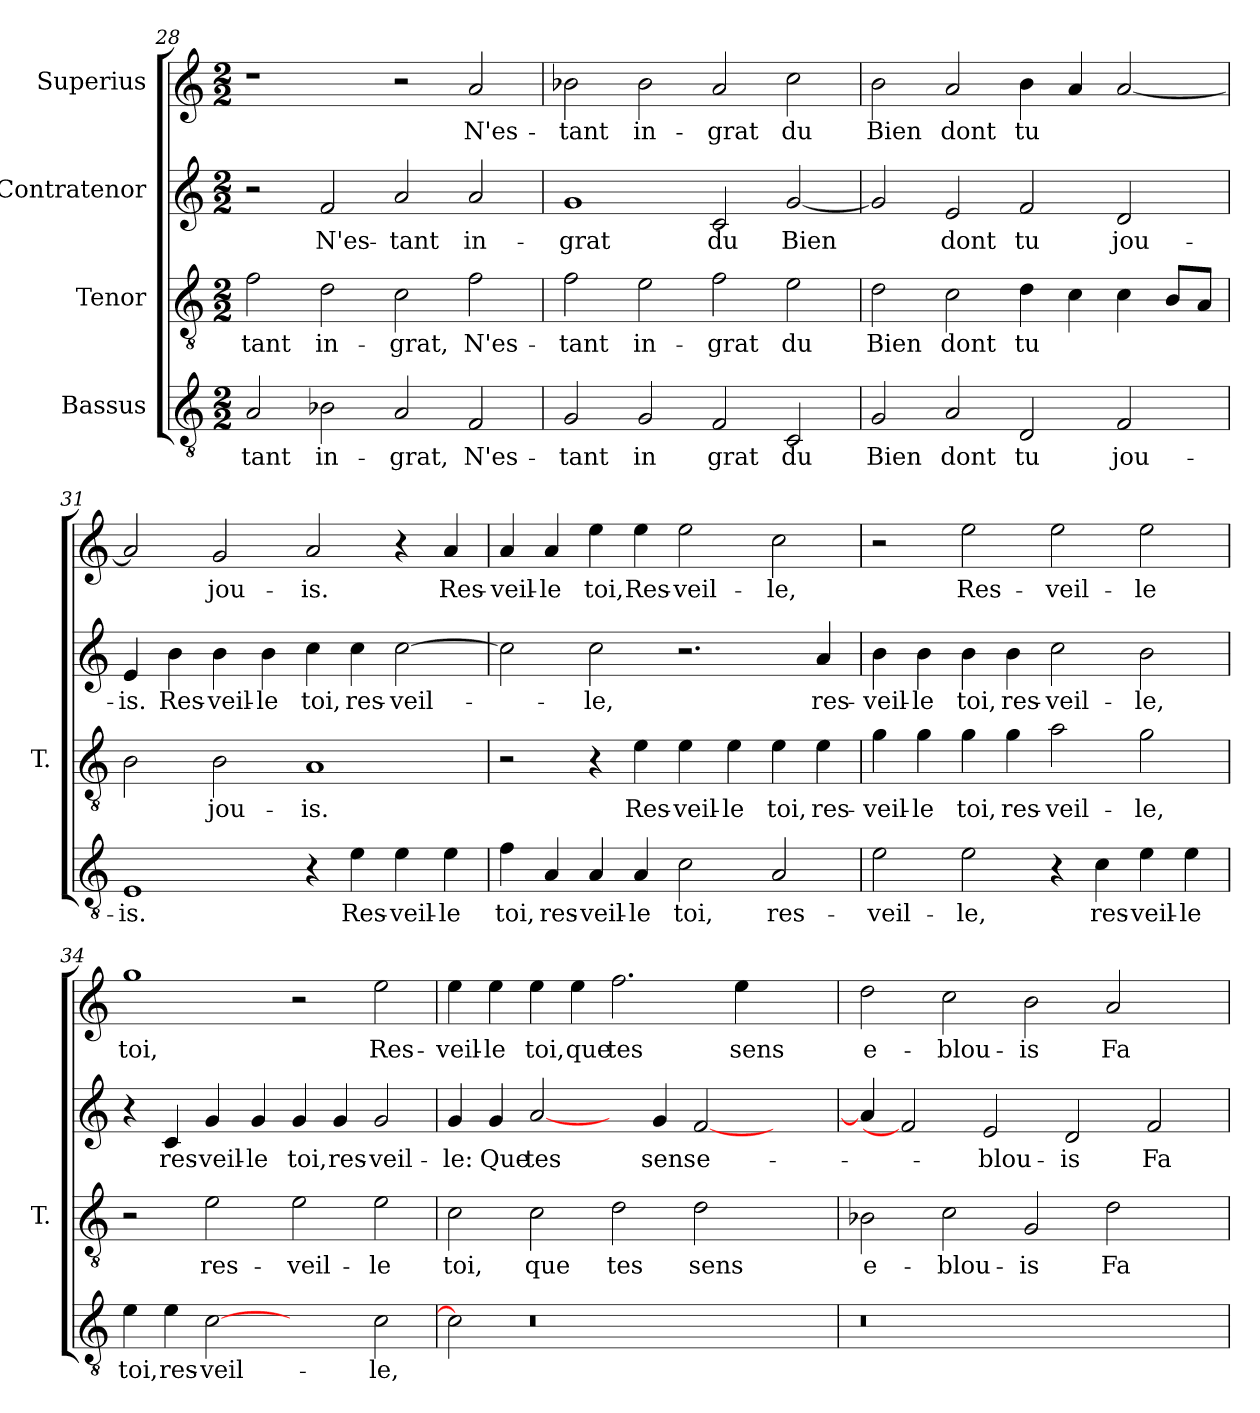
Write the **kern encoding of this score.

**kern	**text	**kern	**text	**kern	**text	**kern	**text
*part4	*part4	*part3	*part3	*part2	*part2	*part1	*part1
*staff4	*staff4	*staff3	*staff3	*staff2	*staff2	*staff1	*staff1
*I"Bassus	*	*I"Tenor	*	*I"Contratenor	*	*I"Superius	*
*	*	*I'T.	*	*	*	*	*
!!LO:LB:g=z
*clefGv2	*	*clefGv2	*	*clefG2	*	*clefG2	*
*ITrd7c12	*	*ITrd7c12	*	*	*	*	*
*k[]	*	*k[]	*	*k[]	*	*k[]	*
*C:	*	*C:	*	*C:	*	*C:	*
*M2/2	*	*M2/2	*	*M2/2	*	*M2/2	*
=28	=28	=28	=28	=28	=28	=28	=28
2AA/	-tant	2F\	-tant	2r	.	1r	.
2BB-X\	in-	2D\	in-	2f/	N'es-	.	.
2AA/	-grat,	2C\	-grat,	2a/	-tant	2r	.
2FF/	N'es-	2F\	N'es-	2a/	in-	2a/	N'es-
=29	=29	=29	=29	=29	=29	=29	=29
2GG/	-tant	2F\	-tant	1g/	-grat	2b-X\	-tant
2GG/	in	2E\	in-	.	.	2b-\	in-
2FF/	grat	2F\	-grat	2c/	du	2a/	-grat
2CC/	du	2E\	du	[2g/	Bien	2cc\	du
=30	=30	=30	=30	=30	=30	=30	=30
2GG/	Bien	2D\	Bien	2g/]	.	2b\	Bien
2AA/	dont	2C\	dont	2e/	dont	2a/	dont
2DD/	tu	4D\	tu	2f/	tu	4b\	tu
.	.	4C\	.	.	.	4a/	.
2FF/	jou-	4C\	.	2d/	jou-	[2a/	.
.	.	8BB/L	.	.	.	.	.
.	.	8AA/J	.	.	.	.	.
=31	=31	=31	=31	=31	=31	=31	=31
1EE/	-is.	2BB\	.	4e/	-is.	2a/]	.
.	.	.	.	4b\	Res-	.	.
.	.	2BB\	jou-	4b\	-veil-	2g/	jou-
.	.	.	.	4b\	-le	.	.
4r	.	1AA/	-is.	4cc\	toi,	2a/	-is.
4E\	Res-	.	.	4cc\	res-	.	.
4E\	-veil-	.	.	[2cc\	-veil-	4r	.
4E\	-le	.	.	.	.	4a/	Res-
!!LO:PB:g=z
=32	=32	=32	=32	=32	=32	=32	=32
4F\	toi,	2r	.	2cc\]	.	4a/	-veil-
4AA/	res-	.	.	.	.	4a/	-le
4AA/	-veil-	4r	.	2cc\	-le,	4ee\	toi,
4AA/	-le	4E\	Res-	.	.	4ee\	Res-
2C\	toi,	4E\	-veil-	2.r	.	2ee\	-veil-
.	.	4E\	-le	.	.	.	.
2AA/	res-	4E\	toi,	.	.	2cc\	-le,
.	.	4E\	res-	4a/	res-	.	.
=33	=33	=33	=33	=33	=33	=33	=33
2E\	-veil-	4G\	-veil-	4b\	-veil-	2r	.
.	.	4G\	-le	4b\	-le	.	.
2E\	-le,	4G\	toi,	4b\	toi,	2ee\	Res-
.	.	4G\	res-	4b\	res-	.	.
4r	.	2A\	-veil-	2cc\	-veil-	2ee\	-veil-
4C\	res-	.	.	.	.	.	.
4E\	-veil-	2G\	-le,	2b\	-le,	2ee\	-le
4E\	-le	.	.	.	.	.	.
=34	=34	=34	=34	=34	=34	=34	=34
4E\	toi,	2r	.	4r	.	1gg\	toi,
4E\	res-	.	.	4c/	res-	.	.
[2C\	-veil-	2E\	res-	4g/	-veil-	.	.
.	.	.	.	4g/	-le	.	.
2ryy	.	2E\	-veil-	4g/	toi,	2r	.
.	.	.	.	4g/	res-	.	.
2C\	-le,	2E\	-le	2g/	-veil-	2ee\	Res-
=35	=35	=35	=35	=35	=35	=35	=35
2C\]	.	2C\	toi,	4g/	-le:	4ee\	-veil-
.	.	.	.	4g/	Que	4ee\	-le
!LO:N:vis=0	!	!	!	!	!	!	!
1r	.	2C\	que	[2a/	tes	4ee\	toi,
.	.	.	.	.	.	4ee\	que
.	.	2D\	tes	4ryy	.	2.ff\	tes
.	.	.	.	4g/	sens	.	.
1ryy	.	2D\	sens	[2f/	e-	.	.
.	.	.	.	.	.	4ee\	sens
.	.	2ryy	.	2ryy	.	2ryy	.
!!LO:LB:g=z
=36	=36	=36	=36	=36	=36	=36	=36
!LO:N:vis=0	!	!	!	!	!	!	!
1r	.	2BB-X\	e-	4a/]	.	2dd\	e-
.	.	.	.	2f/]	.	.	.
.	.	2C\	-blou-	.	.	2cc\	-blou-
.	.	.	.	2e/	-blou-	.	.
1ryy	.	2GG/	-is	.	.	2b\	-is
.	.	.	.	2d/	-is	.	.
.	.	2D\	Fa-	.	.	2a/	Fa-
.	.	.	.	2f/	Fa-	.	.
4ryy	.	4ryy	.	.	.	4ryy	.
=	=	=	=	=	=	=	=
*-	*-	*-	*-	*-	*-	*-	*-
